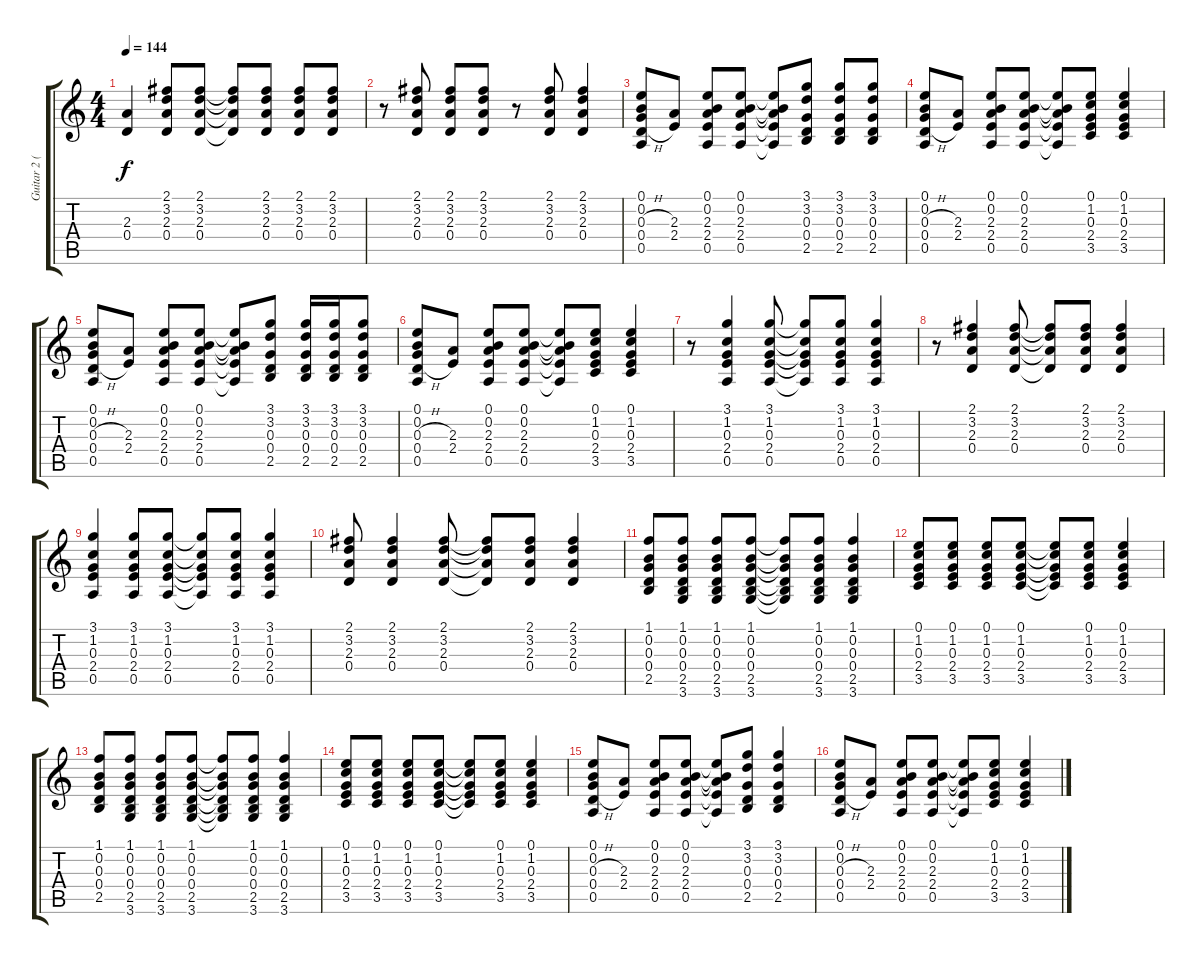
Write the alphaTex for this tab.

\track ("Guitar 2 (12-string)" "Guitar 2 (") {instrument acousticguitarsteel}
\staff {score tabs}
\tuning (E4 B3 G3 D3 A2 E2) {hide}
\ts (4 4)
\tempo 144
\clef g2
\ks c
(2.3 0.4).4{dy f} (2.1 3.2 2.3 0.4).8 (2.1 3.2 2.3 0.4).8 (2.1{t} 3.2{t} 2.3{t} 0.4{t}).8 (2.1 3.2 2.3 0.4).8 (2.1 3.2 2.3 0.4).8 (2.1 3.2 2.3 0.4).8 |
r.8 (2.1 3.2 2.3 0.4).8 (2.1 3.2 2.3 0.4).8 (2.1 3.2 2.3 0.4).8 r.8 (2.1 3.2 2.3 0.4).8 (2.1 3.2 2.3 0.4).4 |
(0.1 0.2 0.3{h} 0.4{h} 0.5).8 (2.3 2.4).8 (0.1 0.2 2.3 2.4 0.5).8 (0.1 0.2 2.3 2.4 0.5).8 (0.1{t} 0.2{t} 2.3{t} 2.4{t} 0.5{t}).8 (3.1 3.2 0.3 0.4 2.5).8 (3.1 3.2 0.3 0.4 2.5).8 (3.1 3.2 0.3 0.4 2.5).8 |
(0.1 0.2 0.3{h} 0.4{h} 0.5).8 (2.3 2.4).8 (0.1 0.2 2.3 2.4 0.5).8 (0.1 0.2 2.3 2.4 0.5).8 (0.1{t} 0.2{t} 2.3{t} 2.4{t} 0.5{t}).8 (0.1 1.2 0.3 2.4 3.5).8 (0.1 1.2 0.3 2.4 3.5).4 |
(0.1 0.2 0.3{h} 0.4{h} 0.5).8 (2.3 2.4).8 (0.1 0.2 2.3 2.4 0.5).8 (0.1 0.2 2.3 2.4 0.5).8 (0.1{t} 0.2{t} 2.3{t} 2.4{t} 0.5{t}).8 (3.1 3.2 0.3 0.4 2.5).8 (3.1 3.2 0.3 0.4 2.5).16 (3.1 3.2 0.3 0.4 2.5).16 (3.1 3.2 0.3 0.4 2.5).8 |
(0.1 0.2 0.3{h} 0.4{h} 0.5).8 (2.3 2.4).8 (0.1 0.2 2.3 2.4 0.5).8 (0.1 0.2 2.3 2.4 0.5).8 (0.1{t} 0.2{t} 2.3{t} 2.4{t} 0.5{t}).8 (0.1 1.2 0.3 2.4 3.5).8 (0.1 1.2 0.3 2.4 3.5).4 |
r.8 (3.1 1.2 0.3 2.4 0.5).4 (3.1 1.2 0.3 2.4 0.5).8 (3.1{t} 1.2{t} 0.3{t} 2.4{t} 0.5{t}).8 (3.1 1.2 0.3 2.4 0.5).8 (3.1 1.2 0.3 2.4 0.5).4 |
r.8 (2.1 3.2 2.3 0.4).4 (2.1 3.2 2.3 0.4).8 (2.1{t} 3.2{t} 2.3{t} 0.4{t}).8 (2.1 3.2 2.3 0.4).8 (2.1 3.2 2.3 0.4).4 |
(3.1 1.2 0.3 2.4 0.5).4 (3.1 1.2 0.3 2.4 0.5).8 (3.1 1.2 0.3 2.4 0.5).8 (3.1{t} 1.2{t} 0.3{t} 2.4{t} 0.5{t}).8 (3.1 1.2 0.3 2.4 0.5).8 (3.1 1.2 0.3 2.4 0.5).4 |
(2.1 3.2 2.3 0.4).8 (2.1 3.2 2.3 0.4).4 (2.1 3.2 2.3 0.4).8 (2.1{t} 3.2{t} 2.3{t} 0.4{t}).8 (2.1 3.2 2.3 0.4).8 (2.1 3.2 2.3 0.4).4 |
(1.1 0.2 0.3 0.4 2.5).8 (1.1 0.2 0.3 0.4 2.5 3.6).8 (1.1 0.2 0.3 0.4 2.5 3.6).8 (1.1 0.2 0.3 0.4 2.5 3.6).8 (1.1{t} 0.2{t} 0.3{t} 0.4{t} 2.5{t} 3.6{t}).8 (1.1 0.2 0.3 0.4 2.5 3.6).8 (1.1 0.2 0.3 0.4 2.5 3.6).4 |
(0.1 1.2 0.3 2.4 3.5).8 (0.1 1.2 0.3 2.4 3.5).8 (0.1 1.2 0.3 2.4 3.5).8 (0.1 1.2 0.3 2.4 3.5).8 (0.1{t} 1.2{t} 0.3{t} 2.4{t} 3.5{t}).8 (0.1 1.2 0.3 2.4 3.5).8 (0.1 1.2 0.3 2.4 3.5).4 |
(1.1 0.2 0.3 0.4 2.5).8 (1.1 0.2 0.3 0.4 2.5 3.6).8 (1.1 0.2 0.3 0.4 2.5 3.6).8 (1.1 0.2 0.3 0.4 2.5 3.6).8 (1.1{t} 0.2{t} 0.3{t} 0.4{t} 2.5{t} 3.6{t}).8 (1.1 0.2 0.3 0.4 2.5 3.6).8 (1.1 0.2 0.3 0.4 2.5 3.6).4 |
(0.1 1.2 0.3 2.4 3.5).8 (0.1 1.2 0.3 2.4 3.5).8 (0.1 1.2 0.3 2.4 3.5).8 (0.1 1.2 0.3 2.4 3.5).8 (0.1{t} 1.2{t} 0.3{t} 2.4{t} 3.5{t}).8 (0.1 1.2 0.3 2.4 3.5).8 (0.1 1.2 0.3 2.4 3.5).4 |
(0.1 0.2 0.3{h} 0.4{h} 0.5).8 (2.3 2.4).8 (0.1 0.2 2.3 2.4 0.5).8 (0.1 0.2 2.3 2.4 0.5).8 (0.1{t} 0.2{t} 2.3{t} 2.4{t} 0.5{t}).8 (3.1 3.2 0.3 0.4 2.5).8 (3.1 3.2 0.3 0.4 2.5).4 |
(0.1 0.2 0.3{h} 0.4{h} 0.5).8 (2.3 2.4).8 (0.1 0.2 2.3 2.4 0.5).8 (0.1 0.2 2.3 2.4 0.5).8 (0.1{t} 0.2{t} 2.3{t} 2.4{t} 0.5{t}).8 (0.1 1.2 0.3 2.4 3.5).8 (0.1 1.2 0.3 2.4 3.5).4
